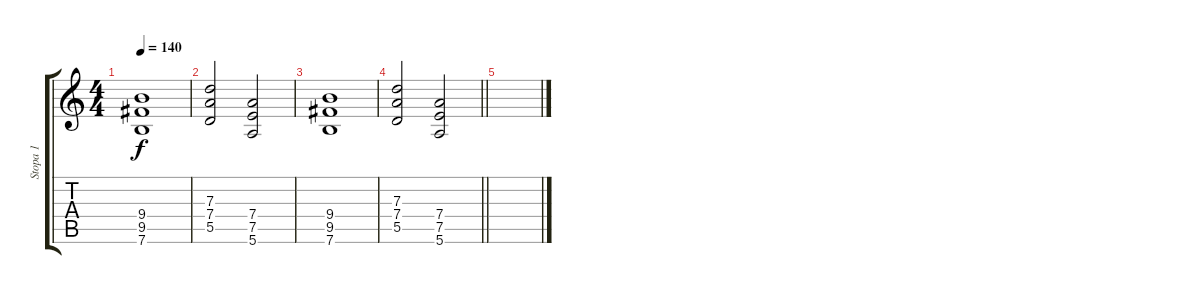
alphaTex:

\track ("Stopa 1" "Stopa 1") {instrument distortionguitar}
\staff {score tabs}
\tuning (E4 B3 G3 D3 A2 E2) {hide}
\ts (4 4)
\tempo 140
\clef g2
\ks c
(9.4 9.5 7.6).1{dy f} |
(7.3 7.4 5.5).2 (7.4 7.5 5.6).2 |
(9.4 9.5 7.6).1 |
\barLineRight lightlight
(7.3 7.4 5.5).2 (7.4 7.5 5.6).2 |
\section ("" "")
